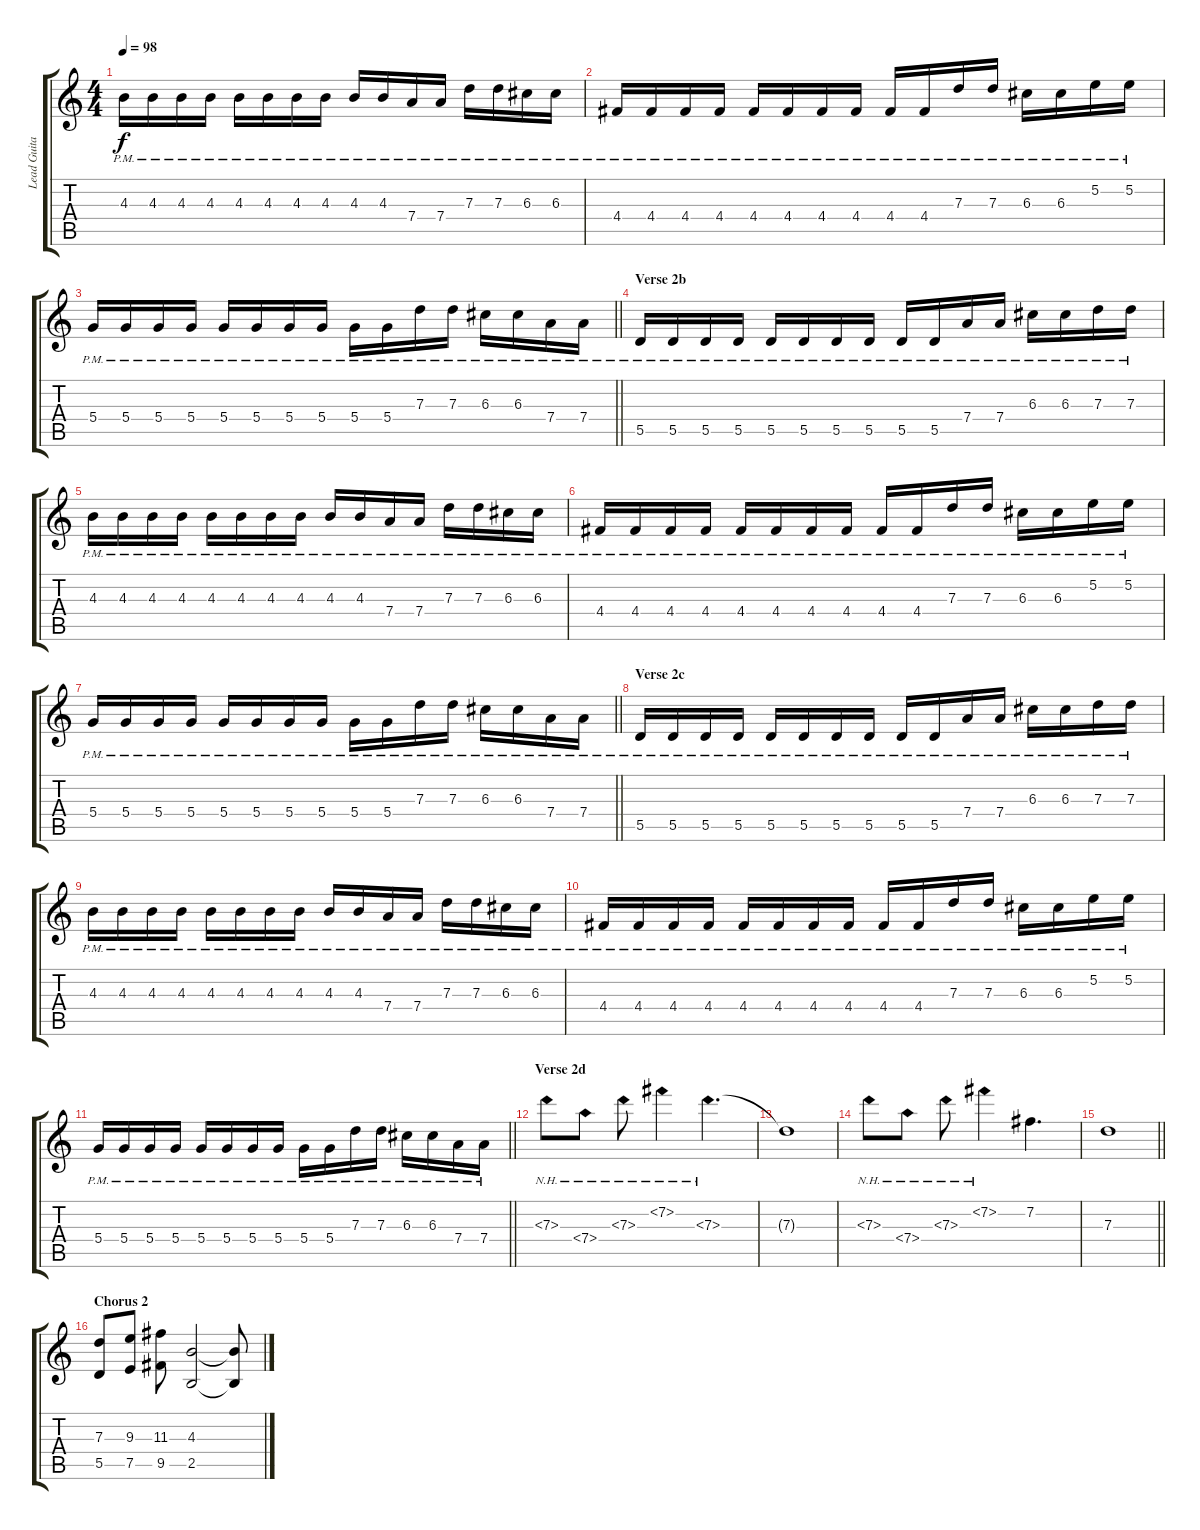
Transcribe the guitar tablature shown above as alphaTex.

\track ("Lead Guitar" "Lead Guita") {instrument overdrivenguitar}
\staff {score tabs}
\tuning (E4 B3 G3 D3 A2 E2) {hide}
\ts (4 4)
\tempo 98
\clef g2
\ks c
4.3{pm}.16{dy f} 4.3{pm}.16 4.3{pm}.16 4.3{pm}.16 4.3{pm}.16 4.3{pm}.16 4.3{pm}.16 4.3{pm}.16 4.3{pm}.16 4.3{pm}.16 7.4{pm}.16 7.4{pm}.16 7.3{pm}.16 7.3{pm}.16 6.3{pm}.16 6.3{pm}.16 |
4.4{pm}.16 4.4{pm}.16 4.4{pm}.16 4.4{pm}.16 4.4{pm}.16 4.4{pm}.16 4.4{pm}.16 4.4{pm}.16 4.4{pm}.16 4.4{pm}.16 7.3{pm}.16 7.3{pm}.16 6.3{pm}.16 6.3{pm}.16 5.2{pm}.16 5.2{pm}.16 |
\barLineRight lightlight
5.4{pm}.16 5.4{pm}.16 5.4{pm}.16 5.4{pm}.16 5.4{pm}.16 5.4{pm}.16 5.4{pm}.16 5.4{pm}.16 5.4{pm}.16 5.4{pm}.16 7.3{pm}.16 7.3{pm}.16 6.3{pm}.16 6.3{pm}.16 7.4{pm}.16 7.4{pm}.16 |
\section ("" "Verse 2b")
5.5{pm}.16 5.5{pm}.16 5.5{pm}.16 5.5{pm}.16 5.5{pm}.16 5.5{pm}.16 5.5{pm}.16 5.5{pm}.16 5.5{pm}.16 5.5{pm}.16 7.4{pm}.16 7.4{pm}.16 6.3{pm}.16 6.3{pm}.16 7.3{pm}.16 7.3{pm}.16 |
4.3{pm}.16 4.3{pm}.16 4.3{pm}.16 4.3{pm}.16 4.3{pm}.16 4.3{pm}.16 4.3{pm}.16 4.3{pm}.16 4.3{pm}.16 4.3{pm}.16 7.4{pm}.16 7.4{pm}.16 7.3{pm}.16 7.3{pm}.16 6.3{pm}.16 6.3{pm}.16 |
4.4{pm}.16 4.4{pm}.16 4.4{pm}.16 4.4{pm}.16 4.4{pm}.16 4.4{pm}.16 4.4{pm}.16 4.4{pm}.16 4.4{pm}.16 4.4{pm}.16 7.3{pm}.16 7.3{pm}.16 6.3{pm}.16 6.3{pm}.16 5.2{pm}.16 5.2{pm}.16 |
\barLineRight lightlight
5.4{pm}.16 5.4{pm}.16 5.4{pm}.16 5.4{pm}.16 5.4{pm}.16 5.4{pm}.16 5.4{pm}.16 5.4{pm}.16 5.4{pm}.16 5.4{pm}.16 7.3{pm}.16 7.3{pm}.16 6.3{pm}.16 6.3{pm}.16 7.4{pm}.16 7.4{pm}.16 |
\section ("" "Verse 2c")
5.5{pm}.16 5.5{pm}.16 5.5{pm}.16 5.5{pm}.16 5.5{pm}.16 5.5{pm}.16 5.5{pm}.16 5.5{pm}.16 5.5{pm}.16 5.5{pm}.16 7.4{pm}.16 7.4{pm}.16 6.3{pm}.16 6.3{pm}.16 7.3{pm}.16 7.3{pm}.16 |
4.3{pm}.16 4.3{pm}.16 4.3{pm}.16 4.3{pm}.16 4.3{pm}.16 4.3{pm}.16 4.3{pm}.16 4.3{pm}.16 4.3{pm}.16 4.3{pm}.16 7.4{pm}.16 7.4{pm}.16 7.3{pm}.16 7.3{pm}.16 6.3{pm}.16 6.3{pm}.16 |
4.4{pm}.16 4.4{pm}.16 4.4{pm}.16 4.4{pm}.16 4.4{pm}.16 4.4{pm}.16 4.4{pm}.16 4.4{pm}.16 4.4{pm}.16 4.4{pm}.16 7.3{pm}.16 7.3{pm}.16 6.3{pm}.16 6.3{pm}.16 5.2{pm}.16 5.2{pm}.16 |
\barLineRight lightlight
5.4{pm}.16 5.4{pm}.16 5.4{pm}.16 5.4{pm}.16 5.4{pm}.16 5.4{pm}.16 5.4{pm}.16 5.4{pm}.16 5.4{pm}.16 5.4{pm}.16 7.3{pm}.16 7.3{pm}.16 6.3{pm}.16 6.3{pm}.16 7.4{pm}.16 7.4{pm}.16 |
\section ("" "Verse 2d")
7.3{nh}.8 7.4{nh}.8 7.3{nh}.8 7.2{nh}.4 7.3{nh}.4{d} |
7.3{t}.1 |
7.3{nh}.8 7.4{nh}.8 7.3{nh}.8 7.2{nh}.4 7.2.4{d} |
\barLineRight lightlight
7.3.1 |
\section ("" "Chorus 2")
(7.3 5.5).8 (9.3 7.5).8 (11.3 9.5).8 (4.3 2.5).2 (4.3{t} 2.5{t}).8
